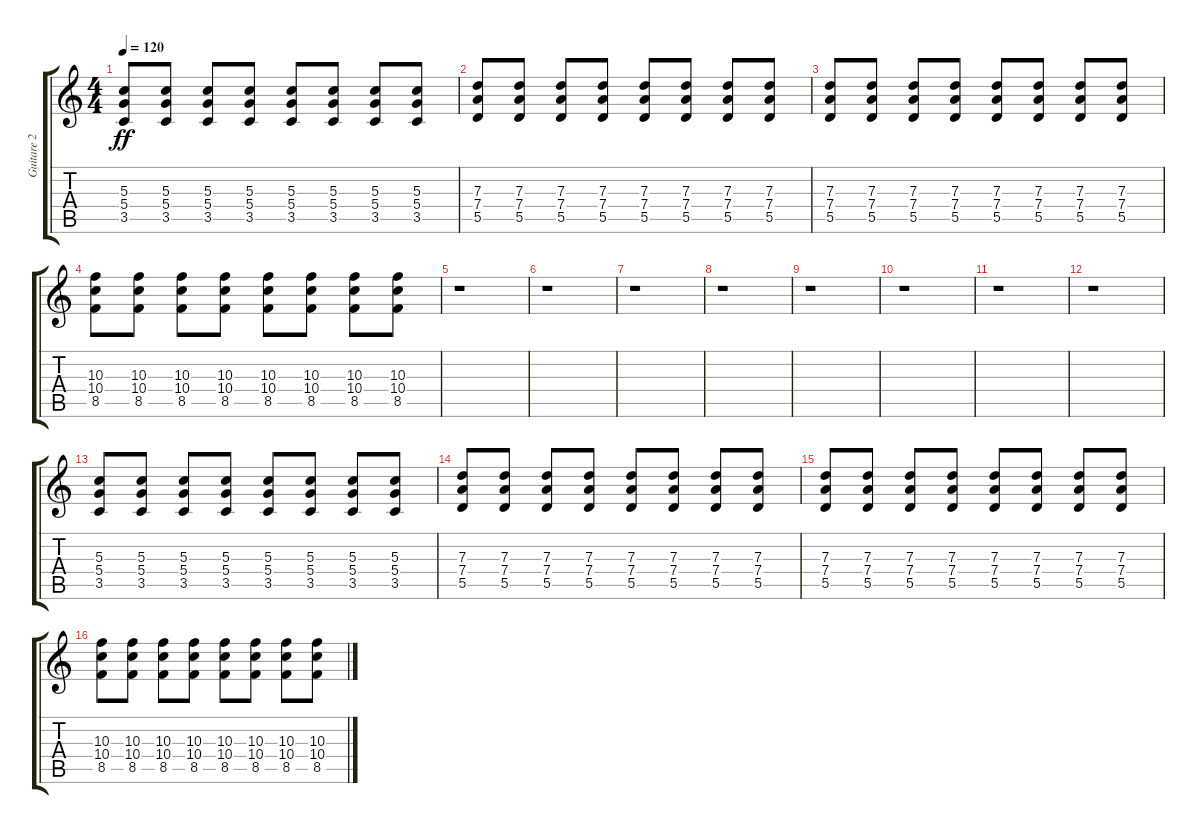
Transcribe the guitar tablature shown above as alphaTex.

\track ("Guitare 2" "Guitare 2") {instrument overdrivenguitar}
\staff {score tabs}
\tuning (E4 B3 G3 D3 A2 E2) {hide}
\ts (4 4)
\tempo 120
\clef g2
\ks c
(5.3 5.4 3.5).8{dy ff} (5.3 5.4 3.5).8 (5.3 5.4 3.5).8 (5.3 5.4 3.5).8 (5.3 5.4 3.5).8 (5.3 5.4 3.5).8 (5.3 5.4 3.5).8 (5.3 5.4 3.5).8 |
(7.3 7.4 5.5).8 (7.3 7.4 5.5).8 (7.3 7.4 5.5).8 (7.3 7.4 5.5).8 (7.3 7.4 5.5).8 (7.3 7.4 5.5).8 (7.3 7.4 5.5).8 (7.3 7.4 5.5).8 |
(7.3 7.4 5.5).8 (7.3 7.4 5.5).8 (7.3 7.4 5.5).8 (7.3 7.4 5.5).8 (7.3 7.4 5.5).8 (7.3 7.4 5.5).8 (7.3 7.4 5.5).8 (7.3 7.4 5.5).8 |
(10.3 10.4 8.5).8 (10.3 10.4 8.5).8 (10.3 10.4 8.5).8 (10.3 10.4 8.5).8 (10.3 10.4 8.5).8 (10.3 10.4 8.5).8 (10.3 10.4 8.5).8 (10.3 10.4 8.5).8 |
r.1 |
r.1 |
r.1 |
r.1 |
r.1 |
r.1 |
r.1 |
r.1 |
(5.3 5.4 3.5).8 (5.3 5.4 3.5).8 (5.3 5.4 3.5).8 (5.3 5.4 3.5).8 (5.3 5.4 3.5).8 (5.3 5.4 3.5).8 (5.3 5.4 3.5).8 (5.3 5.4 3.5).8 |
(7.3 7.4 5.5).8 (7.3 7.4 5.5).8 (7.3 7.4 5.5).8 (7.3 7.4 5.5).8 (7.3 7.4 5.5).8 (7.3 7.4 5.5).8 (7.3 7.4 5.5).8 (7.3 7.4 5.5).8 |
(7.3 7.4 5.5).8 (7.3 7.4 5.5).8 (7.3 7.4 5.5).8 (7.3 7.4 5.5).8 (7.3 7.4 5.5).8 (7.3 7.4 5.5).8 (7.3 7.4 5.5).8 (7.3 7.4 5.5).8 |
(10.3 10.4 8.5).8 (10.3 10.4 8.5).8 (10.3 10.4 8.5).8 (10.3 10.4 8.5).8 (10.3 10.4 8.5).8 (10.3 10.4 8.5).8 (10.3 10.4 8.5).8 (10.3 10.4 8.5).8
